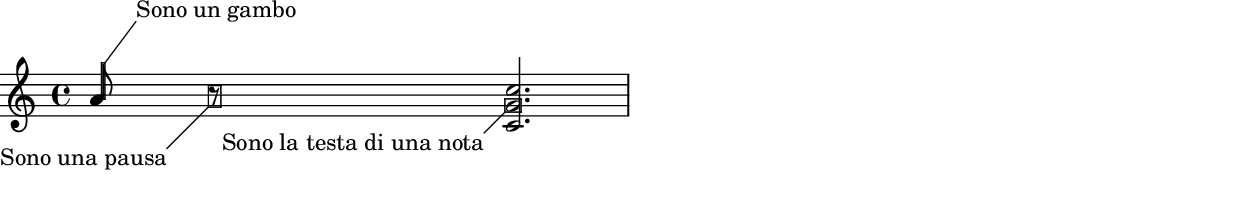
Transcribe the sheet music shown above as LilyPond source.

%% Generated by lilypond-book
%% Options: [exampleindent=10.16\mm,indent=0\mm,line-width=160\mm,paper-height=845.047\pt,paper-width=597.508\pt,papersize='(cons (* 597.508 pt) (* 845.047 pt)),quote]
\include "lilypond-book-preamble.ly"


% ****************************************************************
% Start cut-&-pastable-section
% ****************************************************************

#(ly:set-option 'eps-box-padding 3.000000)



\paper {
  #(set-paper-size '(cons (* 597.508 pt) (* 845.047 pt)))
  indent = 0\mm
  line-width = 160\mm
  % offset the left padding, also add 1mm as lilypond creates cropped
  % images with a little space on the right
  line-width = #(- line-width (* mm  3.000000) (* mm 1))
  line-width = 160\mm - 2.0 * 10.16\mm
  % offset the left padding, also add 1mm as lilypond creates cropped
  % images with a little space on the right
  line-width = #(- line-width (* mm  3.000000) (* mm 1))
}

\layout {
  
}




% ****************************************************************
% ly snippet:
% ****************************************************************
\sourcefileline 1083
\relative c'' {
  \new Voice \with { \consists Balloon_engraver }
  {
    \balloonGrobText #'Stem #'(3 . 4) \markup { "Sono un gambo" }
    a8
    \balloonGrobText #'Rest #'(-4 . -4) \markup { "Sono una pausa" }
    r
    \balloonLengthOn
    <c, g'-\balloonText #'(-2 . -2) \markup { "Sono la testa di una nota" } c>2.
  }
}


% ****************************************************************
% end ly snippet
% ****************************************************************
